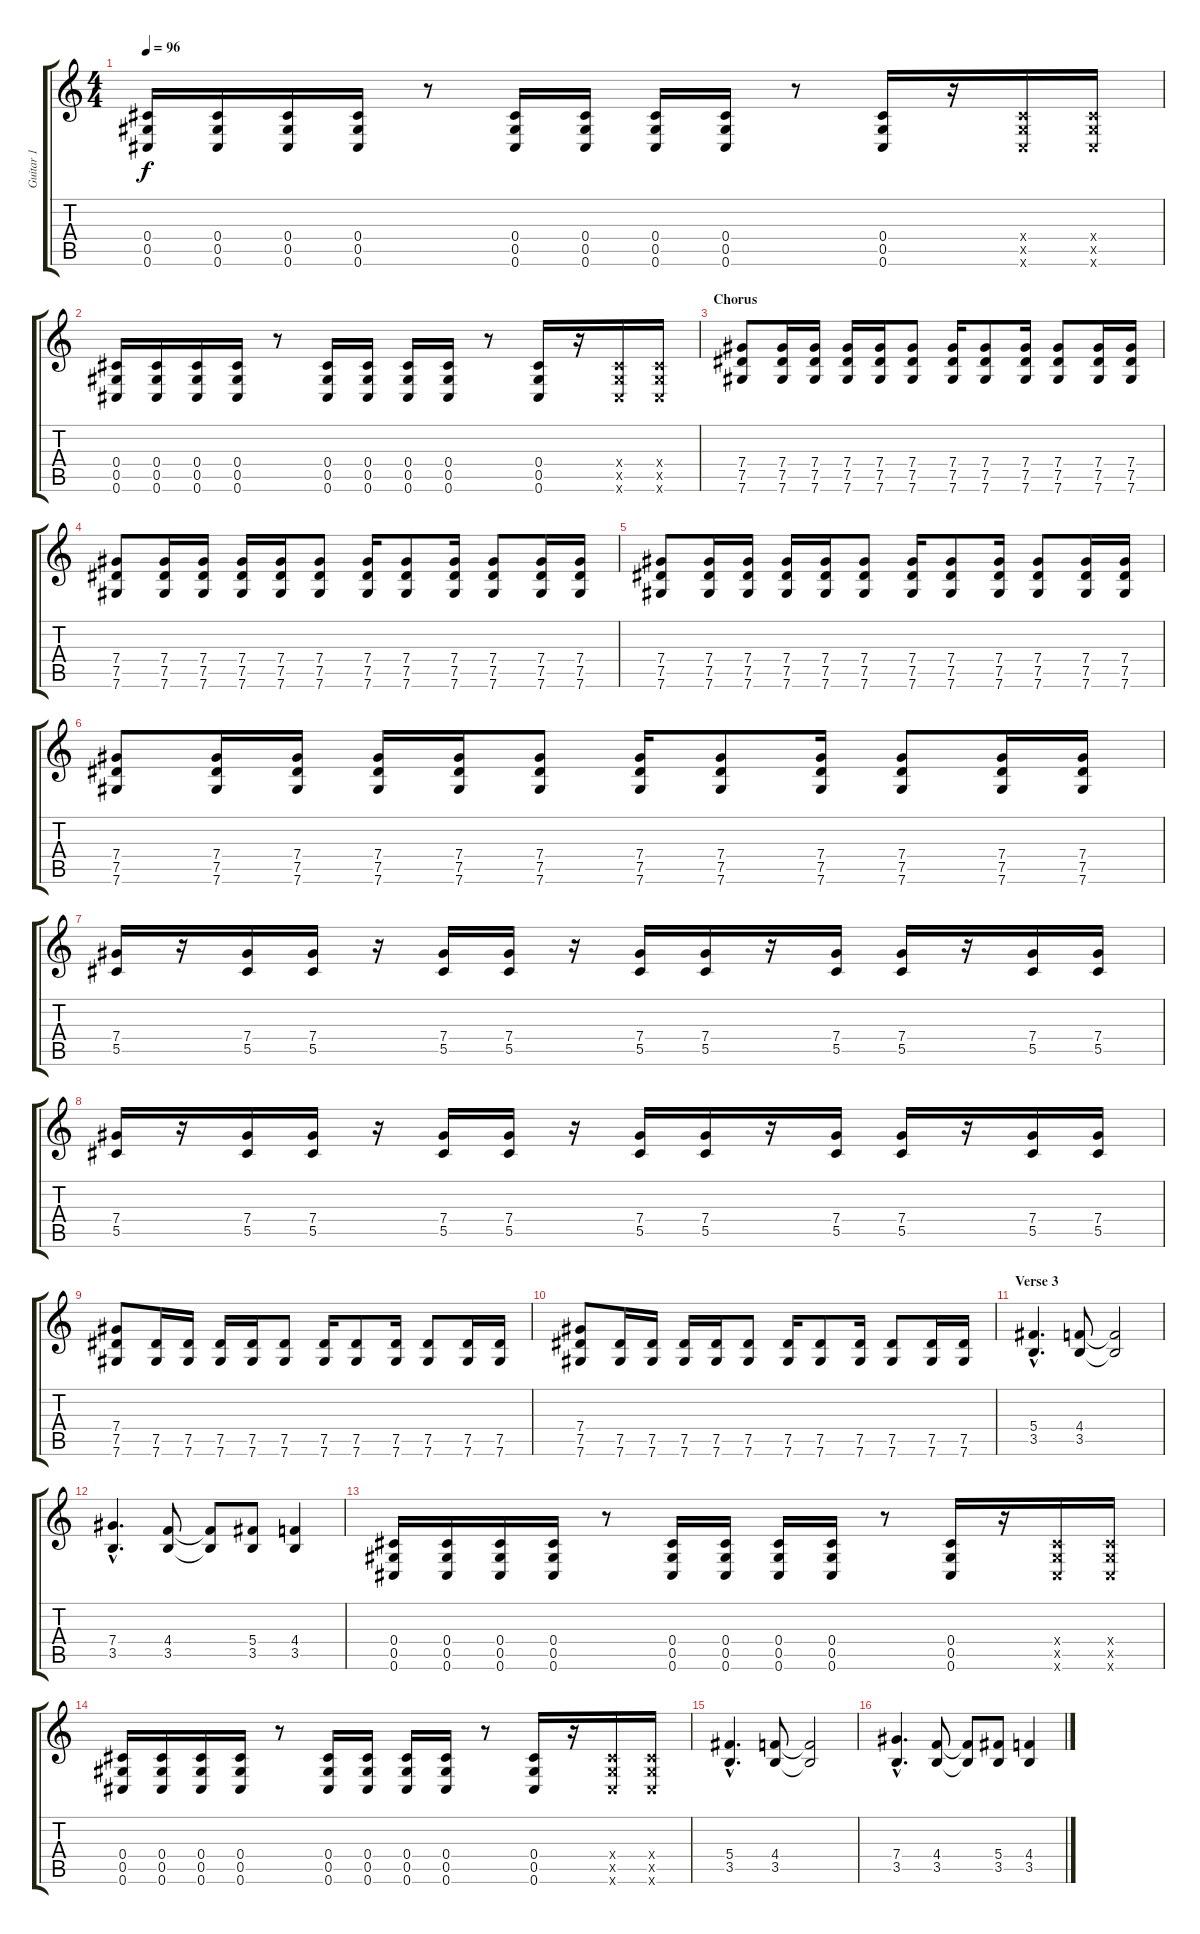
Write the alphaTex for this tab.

\track ("Guitar 1" "Guitar 1") {instrument distortionguitar}
\staff {score tabs}
\tuning (Eb4 Bb3 Gb3 Db3 Ab2 Db2) {hide}
\ts (4 4)
\tempo 96
\clef g2
\ks c
(0.4 0.5 0.6).16{dy f} (0.4 0.5 0.6).16 (0.4 0.5 0.6).16 (0.4 0.5 0.6).16 r.8 (0.4 0.5 0.6).16 (0.4 0.5 0.6).16 (0.4 0.5 0.6).16 (0.4 0.5 0.6).16 r.8 (0.4 0.5 0.6).16 r.16 (0.4{x} 0.5{x} 0.6{x}).16 (0.4{x} 0.5{x} 0.6{x}).16 |
(0.4 0.5 0.6).16 (0.4 0.5 0.6).16 (0.4 0.5 0.6).16 (0.4 0.5 0.6).16 r.8 (0.4 0.5 0.6).16 (0.4 0.5 0.6).16 (0.4 0.5 0.6).16 (0.4 0.5 0.6).16 r.8 (0.4 0.5 0.6).16 r.16 (0.4{x} 0.5{x} 0.6{x}).16 (0.4{x} 0.5{x} 0.6{x}).16 |
\section ("" "Chorus")
(7.4 7.5 7.6).8 (7.4 7.5 7.6).16 (7.4 7.5 7.6).16 (7.4 7.5 7.6).16 (7.4 7.5 7.6).16 (7.4 7.5 7.6).8 (7.4 7.5 7.6).16 (7.4 7.5 7.6).8 (7.4 7.5 7.6).16 (7.4 7.5 7.6).8 (7.4 7.5 7.6).16 (7.4 7.5 7.6).16 |
(7.4 7.5 7.6).8 (7.4 7.5 7.6).16 (7.4 7.5 7.6).16 (7.4 7.5 7.6).16 (7.4 7.5 7.6).16 (7.4 7.5 7.6).8 (7.4 7.5 7.6).16 (7.4 7.5 7.6).8 (7.4 7.5 7.6).16 (7.4 7.5 7.6).8 (7.4 7.5 7.6).16 (7.4 7.5 7.6).16 |
(7.4 7.5 7.6).8 (7.4 7.5 7.6).16 (7.4 7.5 7.6).16 (7.4 7.5 7.6).16 (7.4 7.5 7.6).16 (7.4 7.5 7.6).8 (7.4 7.5 7.6).16 (7.4 7.5 7.6).8 (7.4 7.5 7.6).16 (7.4 7.5 7.6).8 (7.4 7.5 7.6).16 (7.4 7.5 7.6).16 |
(7.4 7.5 7.6).8 (7.4 7.5 7.6).16 (7.4 7.5 7.6).16 (7.4 7.5 7.6).16 (7.4 7.5 7.6).16 (7.4 7.5 7.6).8 (7.4 7.5 7.6).16 (7.4 7.5 7.6).8 (7.4 7.5 7.6).16 (7.4 7.5 7.6).8 (7.4 7.5 7.6).16 (7.4 7.5 7.6).16 |
(7.4 5.5).16 r.16 (7.4 5.5).16 (7.4 5.5).16 r.16 (7.4 5.5).16 (7.4 5.5).16 r.16 (7.4 5.5).16 (7.4 5.5).16 r.16 (7.4 5.5).16 (7.4 5.5).16 r.16 (7.4 5.5).16 (7.4 5.5).16 |
(7.4 5.5).16 r.16 (7.4 5.5).16 (7.4 5.5).16 r.16 (7.4 5.5).16 (7.4 5.5).16 r.16 (7.4 5.5).16 (7.4 5.5).16 r.16 (7.4 5.5).16 (7.4 5.5).16 r.16 (7.4 5.5).16 (7.4 5.5).16 |
(7.4 7.5 7.6).8 (7.5 7.6).16 (7.5 7.6).16 (7.5 7.6).16 (7.5 7.6).16 (7.5 7.6).8 (7.5 7.6).16 (7.5 7.6).8 (7.5 7.6).16 (7.5 7.6).8 (7.5 7.6).16 (7.5 7.6).16 |
(7.4 7.5 7.6).8 (7.5 7.6).16 (7.5 7.6).16 (7.5 7.6).16 (7.5 7.6).16 (7.5 7.6).8 (7.5 7.6).16 (7.5 7.6).8 (7.5 7.6).16 (7.5 7.6).8 (7.5 7.6).16 (7.5 7.6).16 |
\section ("" "Verse 3")
(5.4{hac} 3.5{hac}).4{d} (4.4 3.5).8 (4.4{t} 3.5{t}).2 |
(7.4{hac} 3.5{hac}).4{d} (4.4 3.5).8 (4.4{t} 3.5{t}).8 (5.4 3.5).8 (4.4 3.5).4 |
(0.4 0.5 0.6).16 (0.4 0.5 0.6).16 (0.4 0.5 0.6).16 (0.4 0.5 0.6).16 r.8 (0.4 0.5 0.6).16 (0.4 0.5 0.6).16 (0.4 0.5 0.6).16 (0.4 0.5 0.6).16 r.8 (0.4 0.5 0.6).16 r.16 (0.4{x} 0.5{x} 0.6{x}).16 (0.4{x} 0.5{x} 0.6{x}).16 |
(0.4 0.5 0.6).16 (0.4 0.5 0.6).16 (0.4 0.5 0.6).16 (0.4 0.5 0.6).16 r.8 (0.4 0.5 0.6).16 (0.4 0.5 0.6).16 (0.4 0.5 0.6).16 (0.4 0.5 0.6).16 r.8 (0.4 0.5 0.6).16 r.16 (0.4{x} 0.5{x} 0.6{x}).16 (0.4{x} 0.5{x} 0.6{x}).16 |
(5.4{hac} 3.5{hac}).4{d} (4.4 3.5).8 (4.4{t} 3.5{t}).2 |
(7.4{hac} 3.5{hac}).4{d} (4.4 3.5).8 (4.4{t} 3.5{t}).8 (5.4 3.5).8 (4.4 3.5).4
